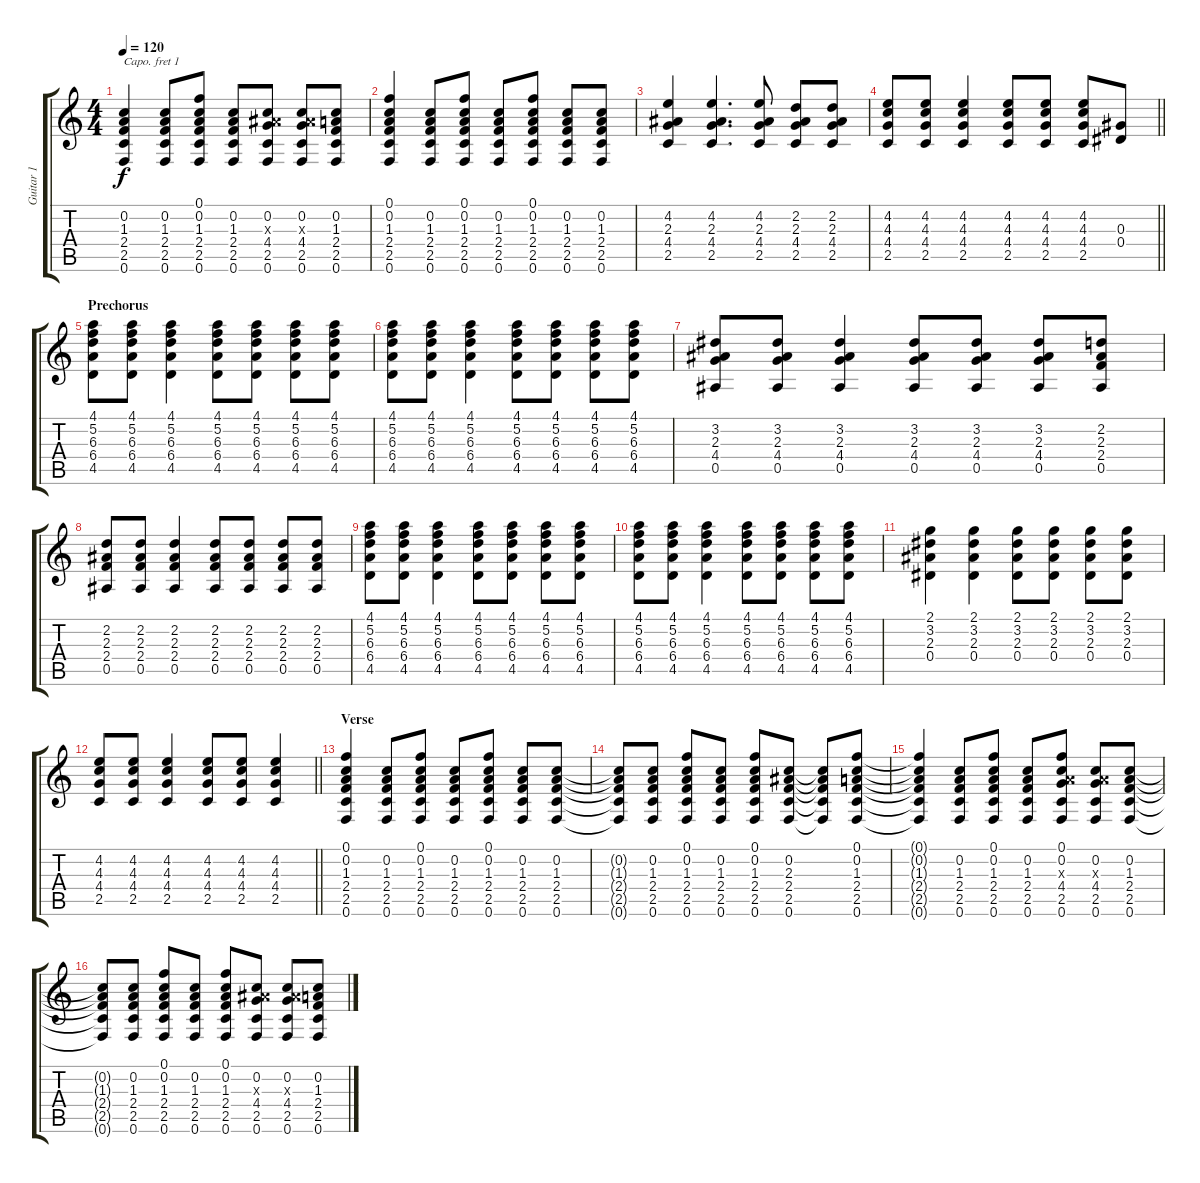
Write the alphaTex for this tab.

\track ("Guitar 1" "Guitar 1") {instrument acousticguitarsteel}
\staff {score tabs}
\capo 1
\tuning (E4 B3 G3 D3 A2 E2) {hide}
\ts (4 4)
\tempo 120
\clef g2
\ks c
(0.2{t} 1.3{t} 2.4{t} 2.5{t} 0.6{t}).4{dy f} (0.2 1.3 2.4 2.5 0.6).8 (0.1 0.2 1.3 2.4 2.5 0.6).8 (0.2 1.3 2.4 2.5 0.6).8 (0.2 2.3{x} 4.4 2.5 0.6).8 (0.2 2.3{x} 4.4 2.5 0.6).8 (0.2 1.3 2.4 2.5 0.6).8 |
(0.1 0.2 1.3 2.4 2.5 0.6).4 (0.2 1.3 2.4 2.5 0.6).8 (0.1 0.2 1.3 2.4 2.5 0.6).8 (0.2 1.3 2.4 2.5 0.6).8 (0.1 0.2 1.3 2.4 2.5 0.6).8 (0.2 1.3 2.4 2.5 0.6).8 (0.2 1.3 2.4 2.5 0.6).8 |
(4.2 2.3 4.4 2.5).4 (4.2 2.3 4.4 2.5).4{d} (4.2 2.3 4.4 2.5).8 (2.2 2.3 4.4 2.5).8 (2.2 2.3 4.4 2.5).8 |
\barLineRight lightlight
(4.2 4.3 4.4 2.5).8 (4.2 4.3 4.4 2.5).8 (4.2 4.3 4.4 2.5).4 (4.2 4.3 4.4 2.5).8 (4.2 4.3 4.4 2.5).8 (4.2 4.3 4.4 2.5).8 (0.3 0.4).8 |
\section ("" "Prechorus")
(4.1 5.2 6.3 6.4 4.5).8 (4.1 5.2 6.3 6.4 4.5).8 (4.1 5.2 6.3 6.4 4.5).4 (4.1 5.2 6.3 6.4 4.5).8 (4.1 5.2 6.3 6.4 4.5).8 (4.1 5.2 6.3 6.4 4.5).8 (4.1 5.2 6.3 6.4 4.5).8 |
(4.1 5.2 6.3 6.4 4.5).8 (4.1 5.2 6.3 6.4 4.5).8 (4.1 5.2 6.3 6.4 4.5).4 (4.1 5.2 6.3 6.4 4.5).8 (4.1 5.2 6.3 6.4 4.5).8 (4.1 5.2 6.3 6.4 4.5).8 (4.1 5.2 6.3 6.4 4.5).8 |
(3.2 2.3 4.4 0.5).8 (3.2 2.3 4.4 0.5).8 (3.2 2.3 4.4 0.5).4 (3.2 2.3 4.4 0.5).8 (3.2 2.3 4.4 0.5).8 (3.2 2.3 4.4 0.5).8 (2.2 2.3 2.4 0.5).8 |
(2.2 2.3 2.4 0.5).8 (2.2 2.3 2.4 0.5).8 (2.2 2.3 2.4 0.5).4 (2.2 2.3 2.4 0.5).8 (2.2 2.3 2.4 0.5).8 (2.2 2.3 2.4 0.5).8 (2.2 2.3 2.4 0.5).8 |
(4.1 5.2 6.3 6.4 4.5).8 (4.1 5.2 6.3 6.4 4.5).8 (4.1 5.2 6.3 6.4 4.5).4 (4.1 5.2 6.3 6.4 4.5).8 (4.1 5.2 6.3 6.4 4.5).8 (4.1 5.2 6.3 6.4 4.5).8 (4.1 5.2 6.3 6.4 4.5).8 |
(4.1 5.2 6.3 6.4 4.5).8 (4.1 5.2 6.3 6.4 4.5).8 (4.1 5.2 6.3 6.4 4.5).4 (4.1 5.2 6.3 6.4 4.5).8 (4.1 5.2 6.3 6.4 4.5).8 (4.1 5.2 6.3 6.4 4.5).8 (4.1 5.2 6.3 6.4 4.5).8 |
(2.1 3.2 2.3 0.4).4 (2.1 3.2 2.3 0.4).4 (2.1 3.2 2.3 0.4).8 (2.1 3.2 2.3 0.4).8 (2.1 3.2 2.3 0.4).8 (2.1 3.2 2.3 0.4).8 |
\barLineRight lightlight
(4.2 4.3 4.4 2.5).8 (4.2 4.3 4.4 2.5).8 (4.2 4.3 4.4 2.5).4 (4.2 4.3 4.4 2.5).8 (4.2 4.3 4.4 2.5).8 (4.2 4.3 4.4 2.5).4 |
\section ("" "Verse")
(0.1 0.2 1.3 2.4 2.5 0.6).4 (0.2 1.3 2.4 2.5 0.6).8 (0.1 0.2 1.3 2.4 2.5 0.6).8 (0.2 1.3 2.4 2.5 0.6).8 (0.1 0.2 1.3 2.4 2.5 0.6).8 (0.2 1.3 2.4 2.5 0.6).8 (0.2 1.3 2.4 2.5 0.6).8 |
(0.2{t} 1.3{t} 2.4{t} 2.5{t} 0.6{t}).8 (0.2 1.3 2.4 2.5 0.6).8 (0.1 0.2 1.3 2.4 2.5 0.6).8 (0.2 1.3 2.4 2.5 0.6).8 (0.1 0.2 1.3 2.4 2.5 0.6).8 (0.2 2.3 2.4 2.5 0.6).8 (0.2{t} 2.3{t} 2.4{t} 2.5{t} 0.6{t}).8 (0.1 0.2 1.3 2.4 2.5 0.6).8 |
(0.1{t} 0.2{t} 1.3{t} 2.4{t} 2.5{t} 0.6{t}).4 (0.2 1.3 2.4 2.5 0.6).8 (0.1 0.2 1.3 2.4 2.5 0.6).8 (0.2 1.3 2.4 2.5 0.6).8 (0.1 0.2 1.3{x} 4.4 2.5 0.6).8 (0.2 1.3{x} 4.4 2.5 0.6).8 (0.2 1.3 2.4 2.5 0.6).8 |
(0.2{t} 1.3{t} 2.4{t} 2.5{t} 0.6{t}).8 (0.2 1.3 2.4 2.5 0.6).8 (0.1 0.2 1.3 2.4 2.5 0.6).8 (0.2 1.3 2.4 2.5 0.6).8 (0.1 0.2 1.3 2.4 2.5 0.6).8 (0.2 2.3{x} 4.4 2.5 0.6).8 (0.2 2.3{x} 4.4 2.5 0.6).8 (0.2 1.3 2.4 2.5 0.6).8
